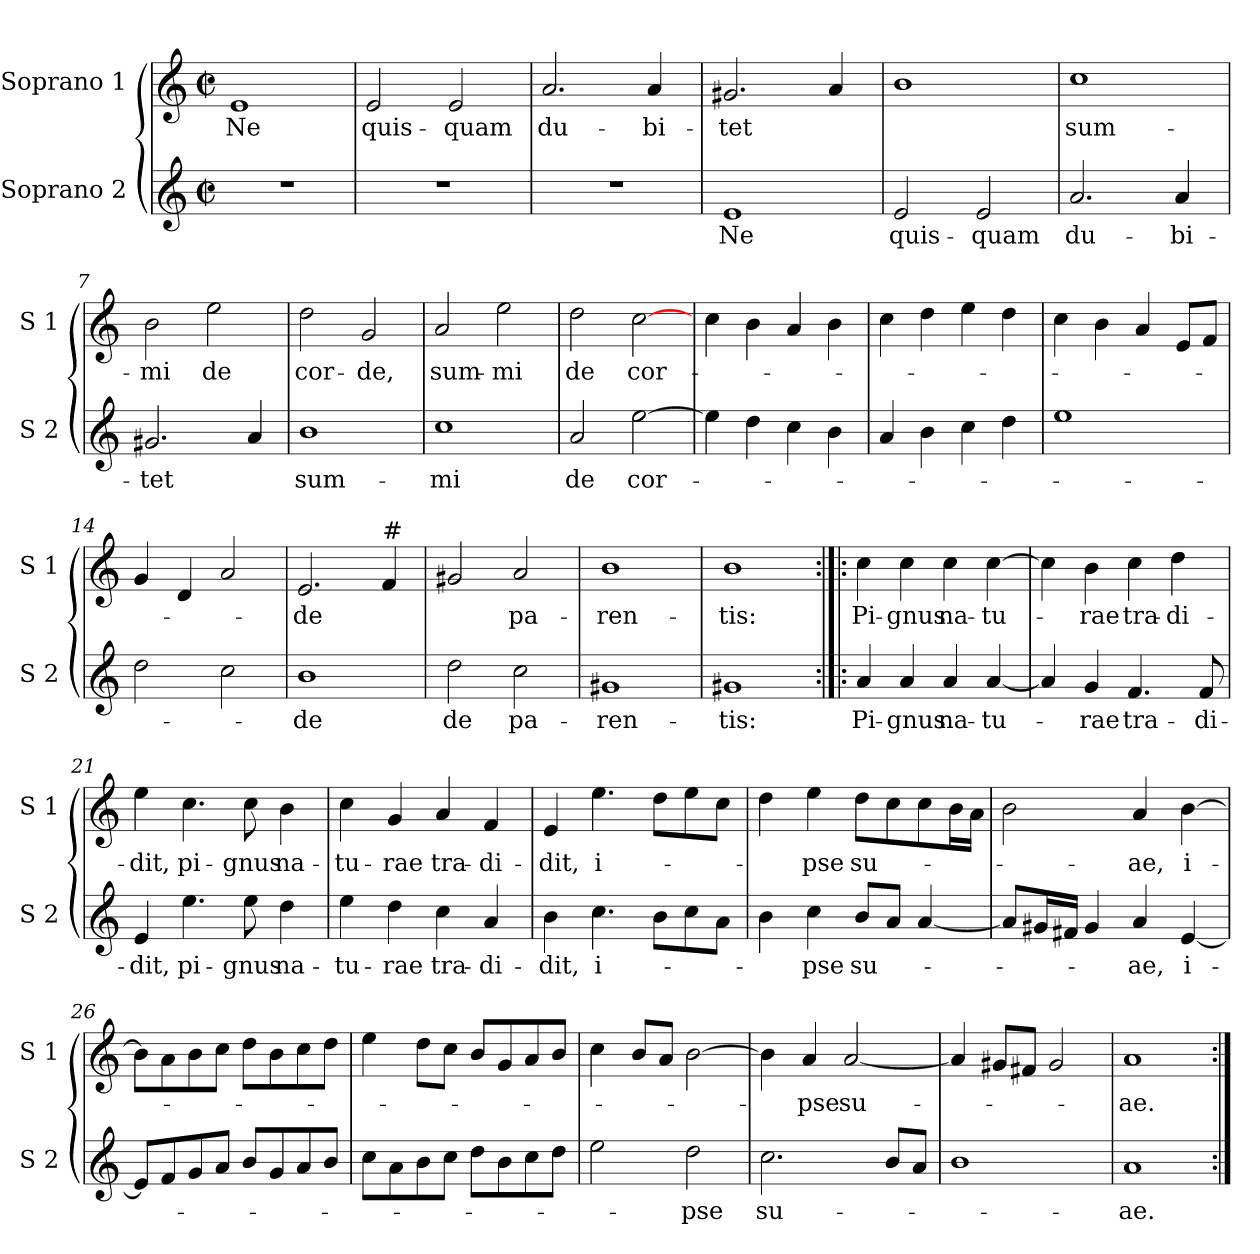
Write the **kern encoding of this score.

**kern	**text	**kern	**text
*part2	*part2	*part1	*part1
*staff2	*staff2	*staff1	*staff1
*I"Soprano 2	*	*I"Soprano 1	*
*I'S 2	*	*I'S 1	*
*clefG2	*	*clefG2	*
*k[]	*	*k[]	*
*C:	*	*C:	*
*M2/2	*	*M2/2	*
*met(c|)	*	*met(c|)	*
=1	=1	=1	=1
!	!	!	!LO:LY:b
1r	.	1e	Ne
=2	=2	=2	=2
!	!	!	!LO:LY:b
1r	.	2e/	quis-
!	!	!	!LO:LY:b
.	.	2e/	-quam
=3	=3	=3	=3
!	!	!	!LO:LY:b
1r	.	2.a/	du-
!	!	!	!LO:LY:b
.	.	4a/	-bi-
=4	=4	=4	=4
!	!LO:LY:b	!	!LO:LY:b
1e	Ne	2.g#X/	-tet
.	.	4a/	.
!!LO:LB:g=z
=5	=5	=5	=5
!	!LO:LY:b	!	!
2e/	quis-	1b	.
!	!LO:LY:b	!	!
2e/	-quam	.	.
=6	=6	=6	=6
!	!LO:LY:b	!	!LO:LY:b
2.a/	du-	1cc	sum-
!	!LO:LY:b	!	!
4a/	-bi-	.	.
=7	=7	=7	=7
!	!LO:LY:b	!	!LO:LY:b
2.g#X/	-tet	2b\	-mi
!	!	!	!LO:LY:b
.	.	2ee\	de
4a/	.	.	.
=8	=8	=8	=8
!	!LO:LY:b	!	!LO:LY:b
1b	sum-	2dd\	cor-
!	!	!	!LO:LY:b
.	.	2g/	-de,
=9	=9	=9	=9
!	!LO:LY:b	!	!LO:LY:b
1cc	-mi	2a/	sum-
!	!	!	!LO:LY:b
.	.	2ee\	-mi
!!LO:LB:g=z
=10	=10	=10	=10
!	!LO:LY:b	!	!LO:LY:b
2a/	de	2dd\	de
!	!LO:LY:b	!	!LO:LY:b
[2ee\	cor-	[2cc\	cor-
=11	=11	=11	=11
4ee\]	.	4cc\	.
4dd\	.	4b\	.
4cc\	.	4a/	.
4b\	.	4b\	.
=12	=12	=12	=12
4a/	.	4cc\	.
4b\	.	4dd\	.
4cc\	.	4ee\	.
4dd\	.	4dd\	.
=13	=13	=13	=13
1ee	.	4cc\	.
.	.	4b\	.
.	.	4a/	.
.	.	8e/L	.
.	.	8f/J	.
!!LO:LB:g=z
=14	=14	=14	=14
2dd\	.	4g/	.
.	.	4d/	.
2cc\	.	2a/	.
=15	=15	=15	=15
!	!LO:LY:b	!	!LO:LY:b
1b	-de	2.e/	-de
!	!	!LO:TX:a:t=#	!
.	.	4f/	.
=16	=16	=16	=16
!	!LO:LY:b	!	!
2dd\	de	2g#X/	.
!	!LO:LY:b	!	!LO:LY:b
2cc\	pa-	2a/	pa-
=17	=17	=17	=17
!	!LO:LY:b	!	!LO:LY:b
1g#X	-ren-	1b	-ren-
=18	=18	=18	=18
!	!LO:LY:b	!	!LO:LY:b
1g#X	-tis:	1b	-tis:
!!LO:PB:g=z
=19:|!|:	=19:|!|:	=19:|!|:	=19:|!|:
!	!LO:LY:b	!	!LO:LY:b
4a/	Pi-	4cc\	Pi-
!	!LO:LY:b	!	!LO:LY:b
4a/	-gnus	4cc\	-gnus
!	!LO:LY:b	!	!LO:LY:b
4a/	na-	4cc\	na-
!	!LO:LY:b	!	!LO:LY:b
[4a/	-tu-	[4cc\	-tu-
=20	=20	=20	=20
4a/]	.	4cc\]	.
!	!LO:LY:b	!	!LO:LY:b
4g/	-rae	4b\	-rae
!	!LO:LY:b	!	!LO:LY:b
4.f/	tra-	4cc\	tra-
!	!	!	!LO:LY:b
.	.	4dd\	-di-
!	!LO:LY:b	!	!
8f/	-di-	.	.
=21	=21	=21	=21
!	!LO:LY:b	!	!LO:LY:b
4e/	-dit,	4ee\	-dit,
!	!LO:LY:b	!	!LO:LY:b
4.ee\	pi-	4.cc\	pi-
!	!LO:LY:b	!	!LO:LY:b
8ee\	-gnus	8cc\	-gnus
!	!LO:LY:b	!	!LO:LY:b
4dd\	na-	4b\	na-
=22	=22	=22	=22
!	!LO:LY:b	!	!LO:LY:b
4ee\	-tu-	4cc\	-tu-
!	!LO:LY:b	!	!LO:LY:b
4dd\	-rae	4g/	-rae
!	!LO:LY:b	!	!LO:LY:b
4cc\	tra-	4a/	tra-
!	!LO:LY:b	!	!LO:LY:b
4a/	-di-	4f/	-di-
!!LO:LB:g=z
=23	=23	=23	=23
!	!LO:LY:b	!	!LO:LY:b
4b\	-dit,	4e/	-dit,
!	!LO:LY:b	!	!LO:LY:b
4.cc\	i-	4.ee\	i-
8b\L	.	8dd\L	.
8cc\	.	8ee\	.
8a\J	.	8cc\J	.
=24	=24	=24	=24
4b\	.	4dd\	.
!	!LO:LY:b	!	!LO:LY:b
4cc\	-pse	4ee\	-pse
!	!LO:LY:b	!	!LO:LY:b
8b/L	su-	8dd\L	su-
8a/J	.	8cc\	.
[4a/	.	8cc\	.
.	.	16b\L	.
.	.	16a\JJ	.
=25	=25	=25	=25
8a/L]	.	2b\	.
16g#X/L	.	.	.
16f#X/JJ	.	.	.
4g#/	.	.	.
!	!LO:LY:b	!	!LO:LY:b
4a/	-ae,	4a/	-ae,
!	!LO:LY:b	!	!LO:LY:b
[4e/	i-	[4b\	i-
=26	=26	=26	=26
8e/L]	.	8b\L]	.
8f/	.	8a\	.
8g/	.	8b\	.
8a/J	.	8cc\J	.
8b/L	.	8dd\L	.
8g/	.	8b\	.
8a/	.	8cc\	.
8b/J	.	8dd\J	.
!!LO:LB:g=z
=27	=27	=27	=27
8cc\L	.	4ee\	.
8a\	.	.	.
8b\	.	8dd\L	.
8cc\J	.	8cc\J	.
8dd\L	.	8b/L	.
8b\	.	8g/	.
8cc\	.	8a/	.
8dd\J	.	8b/J	.
=28	=28	=28	=28
2ee\	.	4cc\	.
.	.	8b/L	.
.	.	8a/J	.
!	!LO:LY:b	!	!
2dd\	-pse	[2b\	.
=29	=29	=29	=29
!	!LO:LY:b	!	!
2.cc\	su-	4b\]	.
!	!	!	!LO:LY:b
.	.	4a/	-pse
!	!	!	!LO:LY:b
.	.	[2a/	su-
8b/L	.	.	.
8a/J	.	.	.
=30	=30	=30	=30
1b	.	4a/]	.
.	.	8g#X/L	.
.	.	8f#X/J	.
.	.	2g#/	.
=31	=31	=31	=31
!	!LO:LY:b	!	!LO:LY:b
1a	-ae.	1a	-ae.
=:|!	=:|!	=:|!	=:|!
*-	*-	*-	*-
